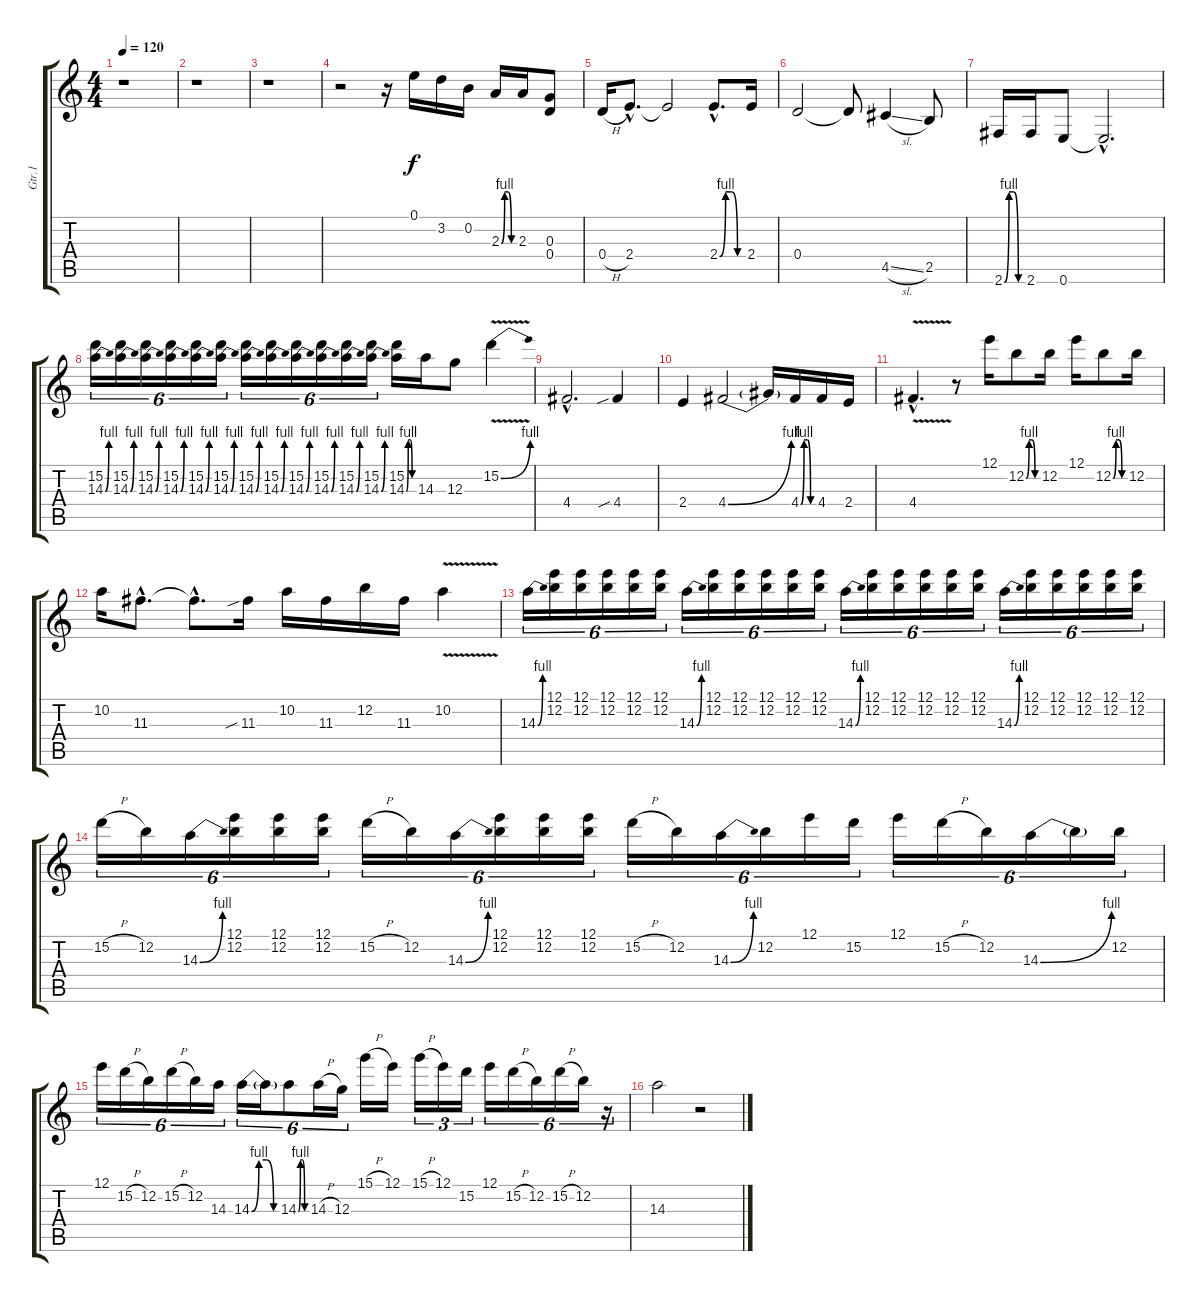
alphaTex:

\track ("Gtr.1" "Gtr.1") {instrument distortionguitar}
\staff {score tabs}
\tuning (E4 B3 G3 D3 A2 E2) {hide}
\ts (4 4)
\tempo 120
\clef g2
\ks c
r.1{dy f instrument distortionguitar} |
r.1 |
r.1 |
r.2 r.16 0.1.16 3.2.16 0.2.16 2.3{be (custom 0 0 15 4 30 4 45 0 60 0)}.16 2.3.16 (0.3 0.4).8 |
0.4{h}.16 2.4{hac}.8{d} 2.4{t}.2 2.4{be (custom 0 0 15 4 30 4 45 0 60 0) hac}.8{d} 2.4.16 |
0.4.2 0.4{t}.8 4.5{sl}.4 2.5.8 |
2.6{be (custom 0 0 15 4 30 4 45 0 60 0)}.16 2.6.16 0.6.8 0.6{hac t}.2{d} |
(15.2 14.3{be (bend 0 0 60 4)}).16{tu (6 4)} (15.2 14.3{be (bend 0 0 60 4)}).16{tu (6 4)} (15.2 14.3{be (bend 0 0 60 4)}).16{tu (6 4)} (15.2 14.3{be (bend 0 0 60 4)}).16{tu (6 4)} (15.2 14.3{be (bend 0 0 60 4)}).16{tu (6 4)} (15.2 14.3{be (bend 0 0 60 4)}).16{tu (6 4)} (15.2 14.3{be (bend 0 0 60 4)}).16{tu (6 4)} (15.2 14.3{be (bend 0 0 60 4)}).16{tu (6 4)} (15.2 14.3{be (bend 0 0 60 4)}).16{tu (6 4)} (15.2 14.3{be (bend 0 0 60 4)}).16{tu (6 4)} (15.2 14.3{be (bend 0 0 60 4)}).16{tu (6 4)} (15.2 14.3{be (bend 0 0 60 4)}).16{tu (6 4)} (15.2 14.3{be (custom 0 0 15 4 30 4 45 0 60 0)}).16 14.3.16 12.3.8 15.2{be (bend 0 0 60 4) v}.4 |
4.4{hac}.2{d} 4.4{sib}.4 |
2.4.4 4.4{be (bend 0 0 60 4)}.2 4.4{t}.16 4.4{be (custom 0 0 15 4 30 4 45 0 60 0)}.16 4.4.16 2.4.16 |
4.4{v hac}.4{d} r.8 12.1.16 12.2{be (custom 0 0 15 4 30 4 45 0 60 0)}.8 12.2.16 12.1.16 12.2{be (custom 0 0 15 4 30 4 45 0 60 0)}.8 12.2.16 |
10.2.16 11.3{hac}.8{d} 11.3{hac t}.8{d} 11.3{sib}.16 10.2.16 11.3.16 12.2.16 11.3.16 10.2{v}.4 |
14.3{be (bend 0 0 60 4)}.16{tu (6 4)} (12.1 12.2).16{tu (6 4)} (12.1 12.2).16{tu (6 4)} (12.1 12.2).16{tu (6 4)} (12.1 12.2).16{tu (6 4)} (12.1 12.2).16{tu (6 4)} 14.3{be (bend 0 0 60 4)}.16{tu (6 4)} (12.1 12.2).16{tu (6 4)} (12.1 12.2).16{tu (6 4)} (12.1 12.2).16{tu (6 4)} (12.1 12.2).16{tu (6 4)} (12.1 12.2).16{tu (6 4)} 14.3{be (bend 0 0 60 4)}.16{tu (6 4)} (12.1 12.2).16{tu (6 4)} (12.1 12.2).16{tu (6 4)} (12.1 12.2).16{tu (6 4)} (12.1 12.2).16{tu (6 4)} (12.1 12.2).16{tu (6 4)} 14.3{be (bend 0 0 60 4)}.16{tu (6 4)} (12.1 12.2).16{tu (6 4)} (12.1 12.2).16{tu (6 4)} (12.1 12.2).16{tu (6 4)} (12.1 12.2).16{tu (6 4)} (12.1 12.2).16{tu (6 4)} |
15.2{h}.16{tu (6 4)} 12.2.16{tu (6 4)} 14.3{be (bend 0 0 60 4)}.16{tu (6 4)} (12.1 12.2).16{tu (6 4)} (12.1 12.2).16{tu (6 4)} (12.1 12.2).16{tu (6 4)} 15.2{h}.16{tu (6 4)} 12.2.16{tu (6 4)} 14.3{be (bend 0 0 60 4)}.16{tu (6 4)} (12.1 12.2).16{tu (6 4)} (12.1 12.2).16{tu (6 4)} (12.1 12.2).16{tu (6 4)} 15.2{h}.16{tu (6 4)} 12.2.16{tu (6 4)} 14.3{be (bend 0 0 60 4)}.16{tu (6 4)} 12.2.16{tu (6 4)} 12.1.16{tu (6 4)} 15.2.16{tu (6 4)} 12.1.16{tu (6 4)} 15.2{h}.16{tu (6 4)} 12.2.16{tu (6 4)} 14.3{be (bend 0 0 60 4)}.16{tu (6 4)} 14.3{t}.16{tu (6 4)} 12.2.16{tu (6 4)} |
12.1.16{tu (6 4)} 15.2{h}.16{tu (6 4)} 12.2.16{tu (6 4)} 15.2{h}.16{tu (6 4)} 12.2.16{tu (6 4)} 14.3.16{tu (6 4)} 14.3{be (custom 0 0 15 4 30 4 45 0 60 0)}.16{tu (6 4)} 14.3{t}.16{tu (6 4)} 14.3{be (custom 0 0 15 4 30 4 45 0 60 0)}.8{tu (6 4)} 14.3{h}.16{tu (6 4)} 12.3.16{tu (6 4)} 15.1{h}.16 12.1.16 15.1{h}.16{tu (3 2)} 12.1.16{tu (3 2)} 15.2.16{tu (3 2)} 12.1.16{tu (6 4)} 15.2{h}.16{tu (6 4)} 12.2.16{tu (6 4)} 15.2{h}.16{tu (6 4)} 12.2.16{tu (6 4)} r.16{tu (6 4)} |
14.3.2 r.2
